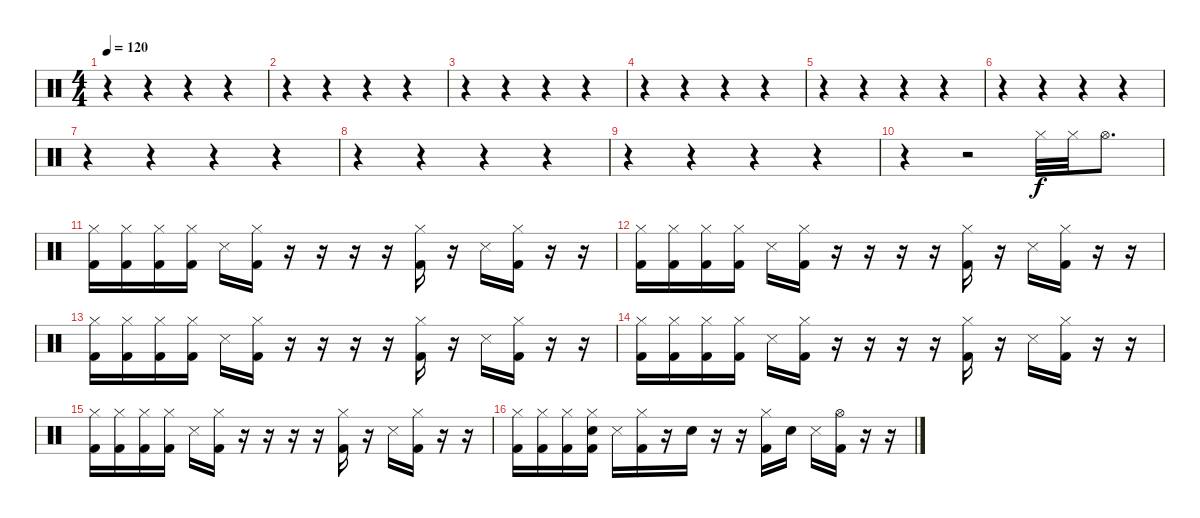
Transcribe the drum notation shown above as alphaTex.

\track "" {instrument percussion}
\staff {score}
\articulation defaults
\ts (4 4)
\tempo 120
\clef neutral
\ks c
r.4{dy f} r.4 r.4 r.4 |
r.4 r.4 r.4 r.4 |
r.4 r.4 r.4 r.4 |
r.4 r.4 r.4 r.4 |
r.4 r.4 r.4 r.4 |
r.4 r.4 r.4 r.4 |
r.4 r.4 r.4 r.4 |
r.4 r.4 r.4 r.4 |
r.4 r.4 r.4 r.4 |
r.4 r.2 "Hi-Hat (closed)".32 "Hi-Hat (closed)".32 "Hi-Hat (open)".8{d} |
("Hi-Hat (closed)" "Kick (hit) 2").16 ("Hi-Hat (closed)" "Kick (hit) 2").16 ("Hi-Hat (closed)" "Kick (hit) 2").16 ("Hi-Hat (closed)" "Kick (hit) 2").16 "Snare (side stick) 3".16 ("Hi-Hat (closed)" "Kick (hit) 2").16 r.16 r.16 r.16 r.16 ("Hi-Hat (closed)" "Kick (hit) 2").16 r.16 "Snare (side stick) 3".16 ("Hi-Hat (closed)" "Kick (hit) 2").16 r.16 r.16 |
("Hi-Hat (closed)" "Kick (hit) 2").16 ("Hi-Hat (closed)" "Kick (hit) 2").16 ("Hi-Hat (closed)" "Kick (hit) 2").16 ("Hi-Hat (closed)" "Kick (hit) 2").16 "Snare (side stick) 3".16 ("Hi-Hat (closed)" "Kick (hit) 2").16 r.16 r.16 r.16 r.16 ("Hi-Hat (closed)" "Kick (hit) 2").16 r.16 "Snare (side stick) 3".16 ("Hi-Hat (closed)" "Kick (hit) 2").16 r.16 r.16 |
("Hi-Hat (closed)" "Kick (hit) 2").16 ("Hi-Hat (closed)" "Kick (hit) 2").16 ("Hi-Hat (closed)" "Kick (hit) 2").16 ("Hi-Hat (closed)" "Kick (hit) 2").16 "Snare (side stick) 3".16 ("Hi-Hat (closed)" "Kick (hit) 2").16 r.16 r.16 r.16 r.16 ("Hi-Hat (closed)" "Kick (hit) 2").16 r.16 "Snare (side stick) 3".16 ("Hi-Hat (closed)" "Kick (hit) 2").16 r.16 r.16 |
("Hi-Hat (closed)" "Kick (hit) 2").16 ("Hi-Hat (closed)" "Kick (hit) 2").16 ("Hi-Hat (closed)" "Kick (hit) 2").16 ("Hi-Hat (closed)" "Kick (hit) 2").16 "Snare (side stick) 3".16 ("Hi-Hat (closed)" "Kick (hit) 2").16 r.16 r.16 r.16 r.16 ("Hi-Hat (closed)" "Kick (hit) 2").16 r.16 "Snare (side stick) 3".16 ("Hi-Hat (closed)" "Kick (hit) 2").16 r.16 r.16 |
("Hi-Hat (closed)" "Kick (hit) 2").16 ("Hi-Hat (closed)" "Kick (hit) 2").16 ("Hi-Hat (closed)" "Kick (hit) 2").16 ("Hi-Hat (closed)" "Kick (hit) 2").16 "Snare (side stick) 3".16 ("Hi-Hat (closed)" "Kick (hit) 2").16 r.16 r.16 r.16 r.16 ("Hi-Hat (closed)" "Kick (hit) 2").16 r.16 "Snare (side stick) 3".16 ("Hi-Hat (closed)" "Kick (hit) 2").16 r.16 r.16 |
("Hi-Hat (closed)" "Kick (hit) 2").16 ("Hi-Hat (closed)" "Kick (hit) 2").16 ("Hi-Hat (closed)" "Kick (hit) 2").16 ("Hi-Hat (closed)" "Hand Clap (hit)" "Kick (hit) 2").16 "Snare (side stick) 3".16 ("Hi-Hat (closed)" "Kick (hit) 2").16 r.16 "Hand Clap (hit)".16 r.16 r.16 ("Hi-Hat (closed)" "Kick (hit) 2").16 "Hand Clap (hit)".16 "Snare (side stick) 3".16 ("Hi-Hat (open)" "Kick (hit) 2").16 r.16 r.16
